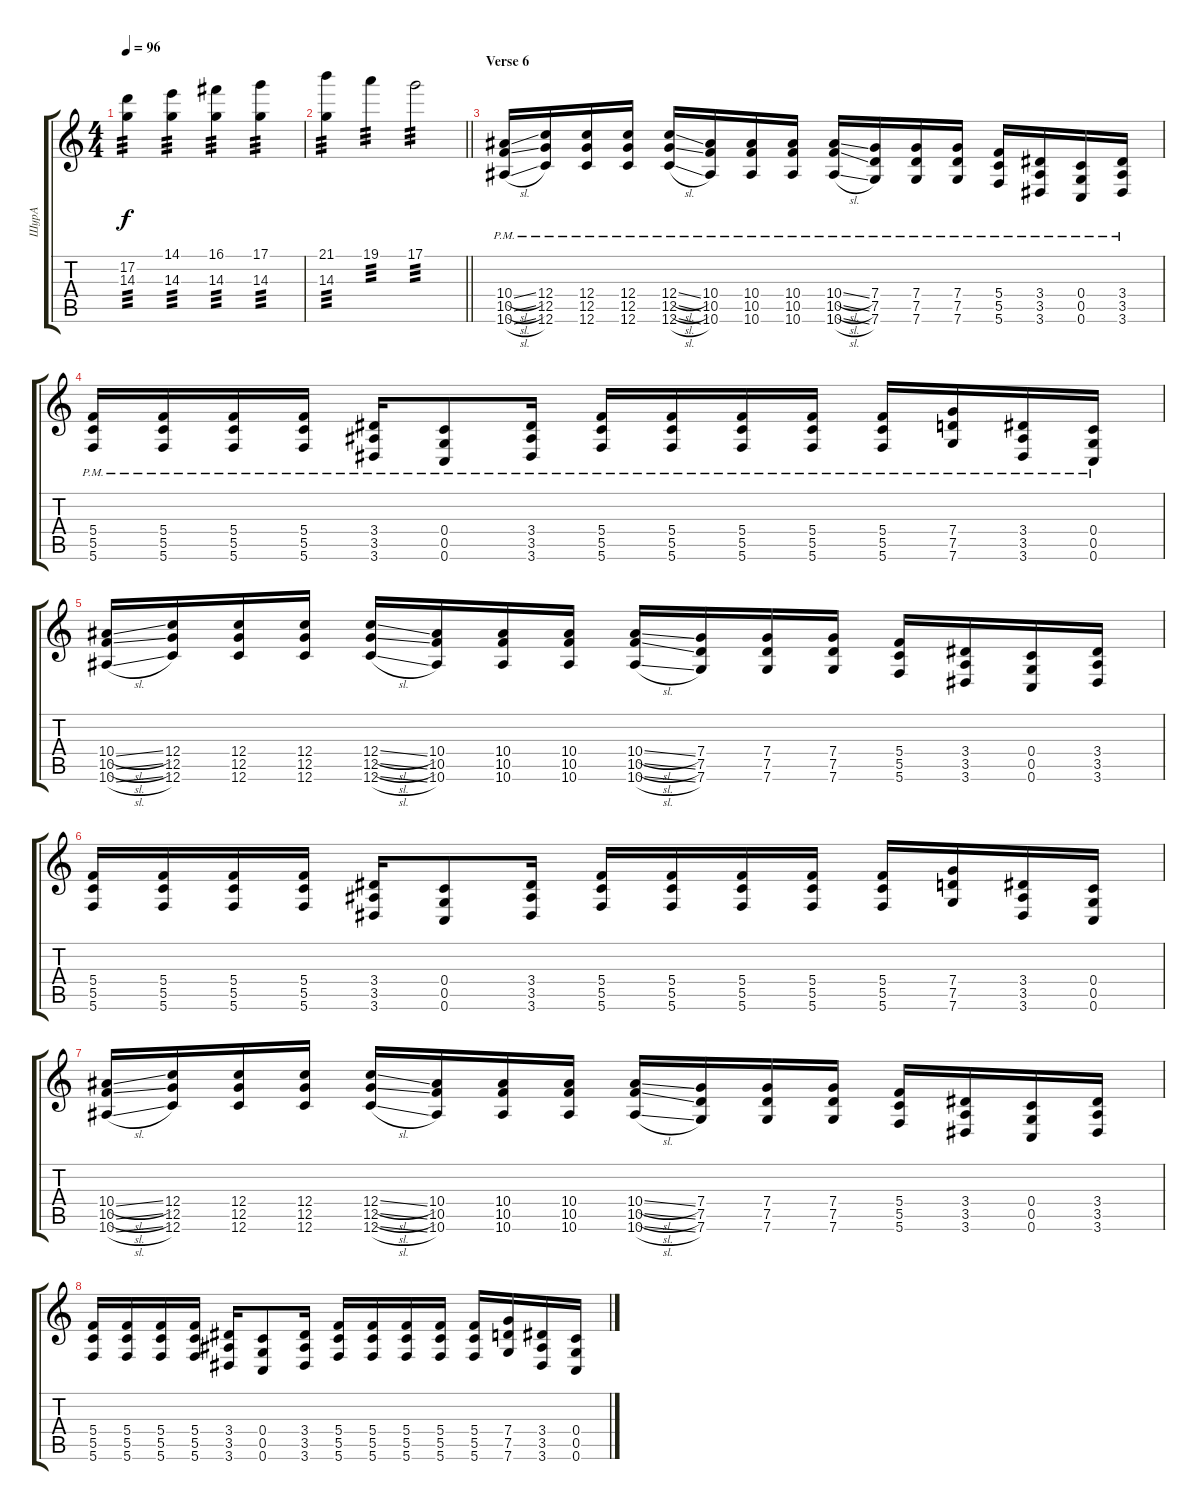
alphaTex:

\track ("ШурА" "ШурА") {instrument electricguitarclean}
\staff {score tabs}
\tuning (D4 A3 F3 C3 G2 C2) {hide}
\ts (4 4)
\tempo 96
\clef g2
\ks c
(17.2 14.3).4{tp 3 dy f} (14.1 14.3).4{tp 3} (16.1 14.3).4{tp 3} (17.1 14.3).4{tp 3} |
\barLineRight lightlight
(21.1 14.3).4{tp 3} 19.1.4{tp 3} 17.1.2{tp 3} |
\section ("" "Verse 6")
(10.4{sl pm} 10.5{sl pm} 10.6{sl pm}).16 (12.4{pm} 12.5{pm} 12.6{pm}).16 (12.4{pm} 12.5{pm} 12.6{pm}).16 (12.4{pm} 12.5{pm} 12.6{pm}).16 (12.4{sl pm} 12.5{sl pm} 12.6{sl pm}).16 (10.4{pm} 10.5{pm} 10.6{pm}).16 (10.4{pm} 10.5{pm} 10.6{pm}).16 (10.4{pm} 10.5{pm} 10.6{pm}).16 (10.4{sl pm} 10.5{sl pm} 10.6{sl pm}).16 (7.4{pm} 7.5{pm} 7.6{pm}).16 (7.4{pm} 7.5{pm} 7.6{pm}).16 (7.4{pm} 7.5{pm} 7.6{pm}).16 (5.4{pm} 5.5{pm} 5.6{pm}).16 (3.4{pm} 3.5{pm} 3.6{pm}).16 (0.4{pm} 0.5{pm} 0.6{pm}).16 (3.4{pm} 3.5{pm} 3.6{pm}).16 |
(5.4{pm} 5.5{pm} 5.6{pm}).16 (5.4{pm} 5.5{pm} 5.6{pm}).16 (5.4{pm} 5.5{pm} 5.6{pm}).16 (5.4{pm} 5.5{pm} 5.6{pm}).16 (3.4{pm} 3.5{pm} 3.6{pm}).16 (0.4{pm} 0.5{pm} 0.6{pm}).8 (3.4{pm} 3.5{pm} 3.6{pm}).16 (5.4{pm} 5.5{pm} 5.6{pm}).16 (5.4{pm} 5.5{pm} 5.6{pm}).16 (5.4{pm} 5.5{pm} 5.6{pm}).16 (5.4{pm} 5.5{pm} 5.6{pm}).16 (5.4{pm} 5.5{pm} 5.6{pm}).16 (7.4{pm} 7.5{pm} 7.6{pm}).16 (3.4{pm} 3.5{pm} 3.6{pm}).16 (0.4{pm} 0.5{pm} 0.6{pm}).16 |
(10.4{sl} 10.5{sl} 10.6{sl}).16 (12.4 12.5 12.6).16 (12.4 12.5 12.6).16 (12.4 12.5 12.6).16 (12.4{sl} 12.5{sl} 12.6{sl}).16 (10.4 10.5 10.6).16 (10.4 10.5 10.6).16 (10.4 10.5 10.6).16 (10.4{sl} 10.5{sl} 10.6{sl}).16 (7.4 7.5 7.6).16 (7.4 7.5 7.6).16 (7.4 7.5 7.6).16 (5.4 5.5 5.6).16 (3.4 3.5 3.6).16 (0.4 0.5 0.6).16 (3.4 3.5 3.6).16 |
(5.4 5.5 5.6).16 (5.4 5.5 5.6).16 (5.4 5.5 5.6).16 (5.4 5.5 5.6).16 (3.4 3.5 3.6).16 (0.4 0.5 0.6).8 (3.4 3.5 3.6).16 (5.4 5.5 5.6).16 (5.4 5.5 5.6).16 (5.4 5.5 5.6).16 (5.4 5.5 5.6).16 (5.4 5.5 5.6).16 (7.4 7.5 7.6).16 (3.4 3.5 3.6).16 (0.4 0.5 0.6).16 |
(10.4{sl} 10.5{sl} 10.6{sl}).16 (12.4 12.5 12.6).16 (12.4 12.5 12.6).16 (12.4 12.5 12.6).16 (12.4{sl} 12.5{sl} 12.6{sl}).16 (10.4 10.5 10.6).16 (10.4 10.5 10.6).16 (10.4 10.5 10.6).16 (10.4{sl} 10.5{sl} 10.6{sl}).16 (7.4 7.5 7.6).16 (7.4 7.5 7.6).16 (7.4 7.5 7.6).16 (5.4 5.5 5.6).16 (3.4 3.5 3.6).16 (0.4 0.5 0.6).16 (3.4 3.5 3.6).16 |
(5.4 5.5 5.6).16 (5.4 5.5 5.6).16 (5.4 5.5 5.6).16 (5.4 5.5 5.6).16 (3.4 3.5 3.6).16 (0.4 0.5 0.6).8 (3.4 3.5 3.6).16 (5.4 5.5 5.6).16 (5.4 5.5 5.6).16 (5.4 5.5 5.6).16 (5.4 5.5 5.6).16 (5.4 5.5 5.6).16 (7.4 7.5 7.6).16 (3.4 3.5 3.6).16 (0.4 0.5 0.6).16
